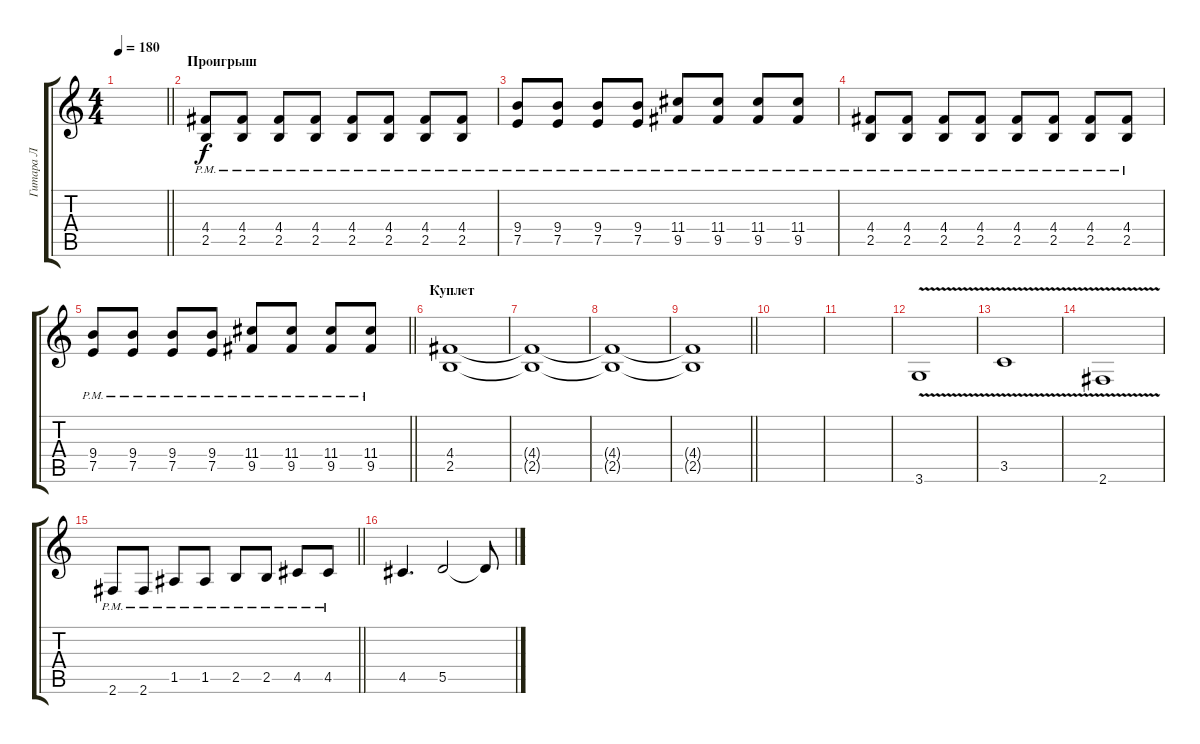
\track ("Гитара Л" "Гитара Л") {instrument overdrivenguitar}
\staff {score tabs}
\tuning (E4 B3 G3 D3 A2 E2) {hide}
\ts (4 4)
\tempo 180
\clef g2
\barLineRight lightlight
\ks c
|
\section ("" "Проигрыш")
(4.4{pm} 2.5{pm}).8 (4.4{pm} 2.5{pm}).8 (4.4{pm} 2.5{pm}).8 (4.4{pm} 2.5{pm}).8 (4.4{pm} 2.5{pm}).8 (4.4{pm} 2.5{pm}).8 (4.4{pm} 2.5{pm}).8 (4.4{pm} 2.5{pm}).8 |
(9.4{pm} 7.5{pm}).8 (9.4{pm} 7.5{pm}).8 (9.4{pm} 7.5{pm}).8 (9.4{pm} 7.5{pm}).8 (11.4{pm} 9.5{pm}).8 (11.4{pm} 9.5{pm}).8 (11.4{pm} 9.5{pm}).8 (11.4{pm} 9.5{pm}).8 |
(4.4{pm} 2.5{pm}).8 (4.4{pm} 2.5{pm}).8 (4.4{pm} 2.5{pm}).8 (4.4{pm} 2.5{pm}).8 (4.4{pm} 2.5{pm}).8 (4.4{pm} 2.5{pm}).8 (4.4{pm} 2.5{pm}).8 (4.4{pm} 2.5{pm}).8 |
\barLineRight lightlight
(9.4{pm} 7.5{pm}).8 (9.4{pm} 7.5{pm}).8 (9.4{pm} 7.5{pm}).8 (9.4{pm} 7.5{pm}).8 (11.4{pm} 9.5{pm}).8 (11.4{pm} 9.5{pm}).8 (11.4{pm} 9.5{pm}).8 (11.4{pm} 9.5{pm}).8 |
\section ("" "Куплет")
(4.4 2.5).1{volume 0} |
(4.4{t} 2.5{t}).1 |
(4.4{t} 2.5{t}).1 |
\barLineRight lightlight
(4.4{t} 2.5{t}).1 |
|
|
3.6{v}.1{volume 10} |
3.5{v}.1 |
2.6{v}.1 |
\barLineRight lightlight
2.6{pm}.8 2.6{pm}.8 1.5{pm}.8 1.5{pm}.8 2.5{pm}.8 2.5{pm}.8 4.5{pm}.8 4.5{pm}.8 |
\section ("" " ")
4.5.4{d} 5.5.2 5.5{t}.8
